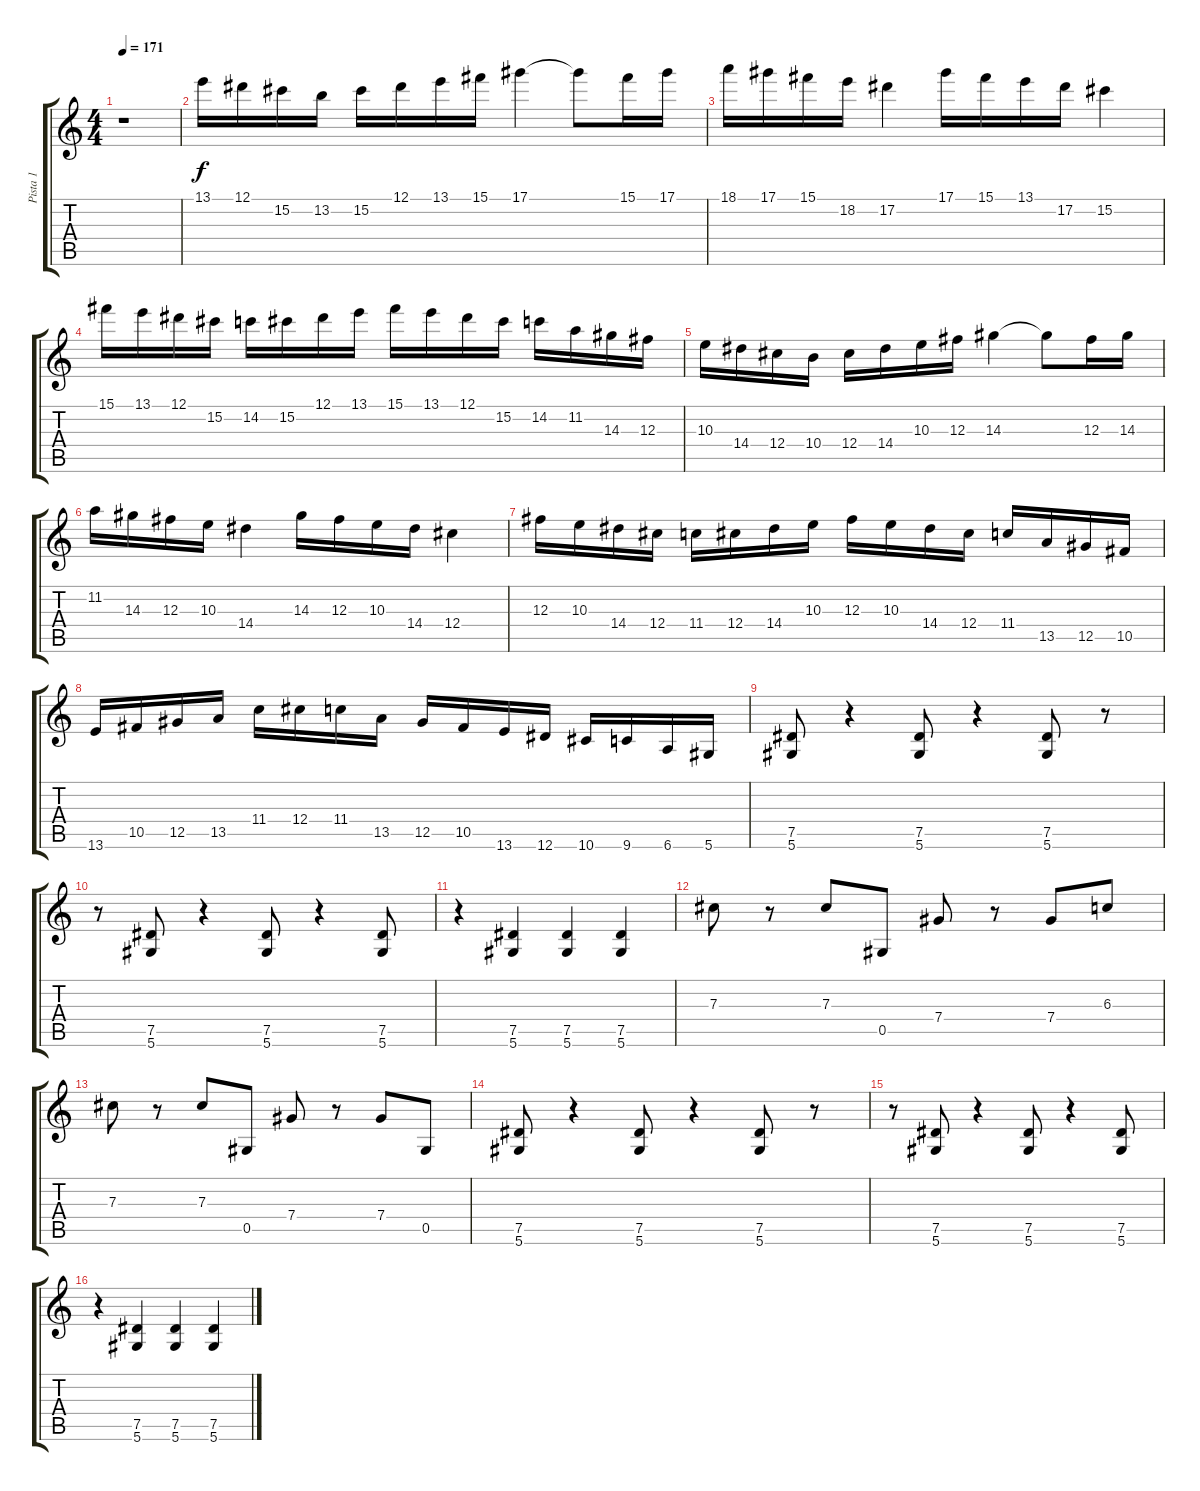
\track ("Pista 1" "Pista 1") {instrument distortionguitar}
\staff {score tabs}
\tuning (Eb4 Bb3 Gb3 Db3 Ab2 Eb2) {hide}
\ts (4 4)
\tempo 171
\clef g2
\ks c
r.1{dy f} |
13.1.16 12.1.16 15.2.16 13.2.16 15.2.16 12.1.16 13.1.16 15.1.16 17.1.4 17.1{t}.8 15.1.16 17.1.16 |
18.1.16 17.1.16 15.1.16 18.2.16 17.2.4 17.1.16 15.1.16 13.1.16 17.2.16 15.2.4 |
15.1.16 13.1.16 12.1.16 15.2.16 14.2.16 15.2.16 12.1.16 13.1.16 15.1.16 13.1.16 12.1.16 15.2.16 14.2.16 11.2.16 14.3.16 12.3.16 |
10.3.16 14.4.16 12.4.16 10.4.16 12.4.16 14.4.16 10.3.16 12.3.16 14.3.4 14.3{t}.8 12.3.16 14.3.16 |
11.2.16 14.3.16 12.3.16 10.3.16 14.4.4 14.3.16 12.3.16 10.3.16 14.4.16 12.4.4 |
12.3.16 10.3.16 14.4.16 12.4.16 11.4.16 12.4.16 14.4.16 10.3.16 12.3.16 10.3.16 14.4.16 12.4.16 11.4.16 13.5.16 12.5.16 10.5.16 |
13.6.16 10.5.16 12.5.16 13.5.16 11.4.16 12.4.16 11.4.16 13.5.16 12.5.16 10.5.16 13.6.16 12.6.16 10.6.16 9.6.16 6.6.16 5.6.16 |
(7.5 5.6).8 r.4 (7.5 5.6).8 r.4 (7.5 5.6).8 r.8 |
r.8 (7.5 5.6).8 r.4 (7.5 5.6).8 r.4 (7.5 5.6).8 |
r.4 (7.5 5.6).4 (7.5 5.6).4 (7.5 5.6).4 |
7.3.8 r.8 7.3.8 0.5.8 7.4.8 r.8 7.4.8 6.3.8 |
7.3.8 r.8 7.3.8 0.5.8 7.4.8 r.8 7.4.8 0.5.8 |
(7.5 5.6).8 r.4 (7.5 5.6).8 r.4 (7.5 5.6).8 r.8 |
r.8 (7.5 5.6).8 r.4 (7.5 5.6).8 r.4 (7.5 5.6).8 |
r.4 (7.5 5.6).4 (7.5 5.6).4 (7.5 5.6).4
